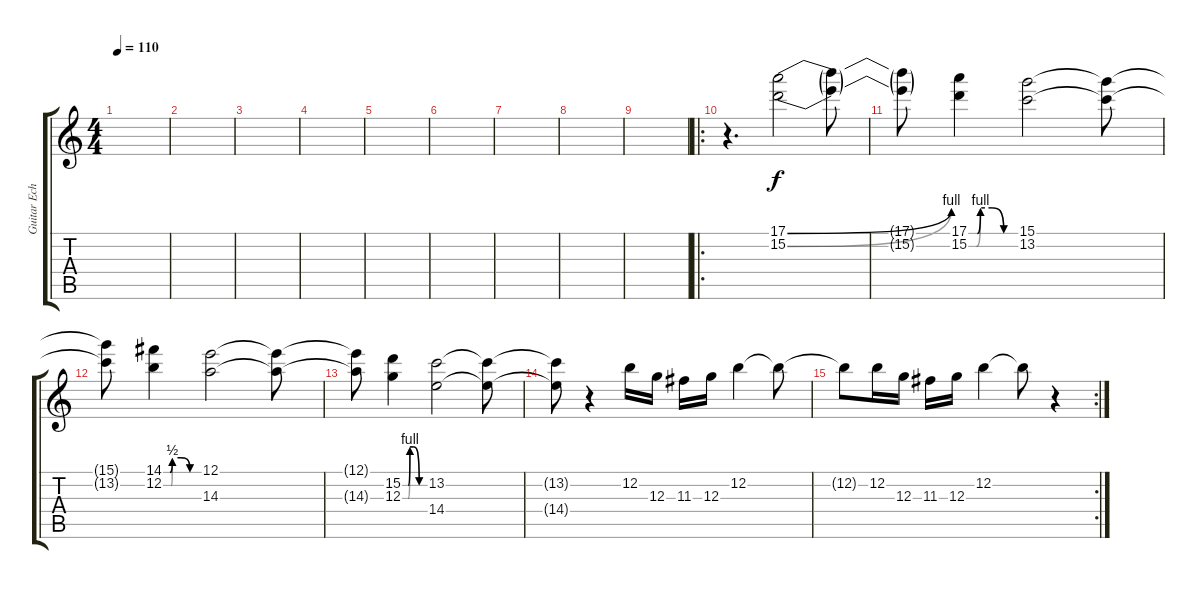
\track ("Guitar Echo" "Guitar Ech") {instrument distortionguitar}
\staff {score tabs}
\tuning (E4 B3 G3 D3 A2 E2) {hide}
\ts (4 4)
\tempo 110
\clef g2
\ks c
|
|
|
|
|
|
|
|
|
\ro
r.4{d} (17.1{be (bend 0 0 60 4)} 15.2{be (bend 0 0 60 4)}).2 (17.1{t} 15.2{t}).8 |
(17.1{t} 15.2{t}).8 (17.1{be (custom 0 0 11 0 15 4 30 4 45 0 60 0)} 15.2{be (custom 0 0 10 0 15 4 30 4 45 0 60 0)}).4 (15.1 13.2).2 (15.1{t} 13.2{t}).8 |
(15.1{t} 13.2{t}).8 (14.1{be (custom 0 0 11 0 15 2 30 2 45 0 60 0)} 12.2{be (custom 0 0 13 0 15 2 30 2 45 0 60 0)}).4 (12.1 14.3).2 (12.1{t} 14.3{t}).8 |
(12.1{t} 14.3{t}).8 (15.2{be (custom 0 0 15 0 20 4 30 4 45 0 60 0)} 12.3{be (custom 0 0 15 0 20 4 30 4 45 0 60 0)}).4 (13.2 14.4).2 (13.2{t} 14.4{t}).8 |
(13.2{t} 14.4{t}).8 r.4 12.2.16 12.3.16 11.3.16 12.3.16 12.2.4 12.2{t}.8 |
\rc 2
12.2{t}.8 12.2.16 12.3.16 11.3.16 12.3.16 12.2.4 12.2{t}.8 r.4
